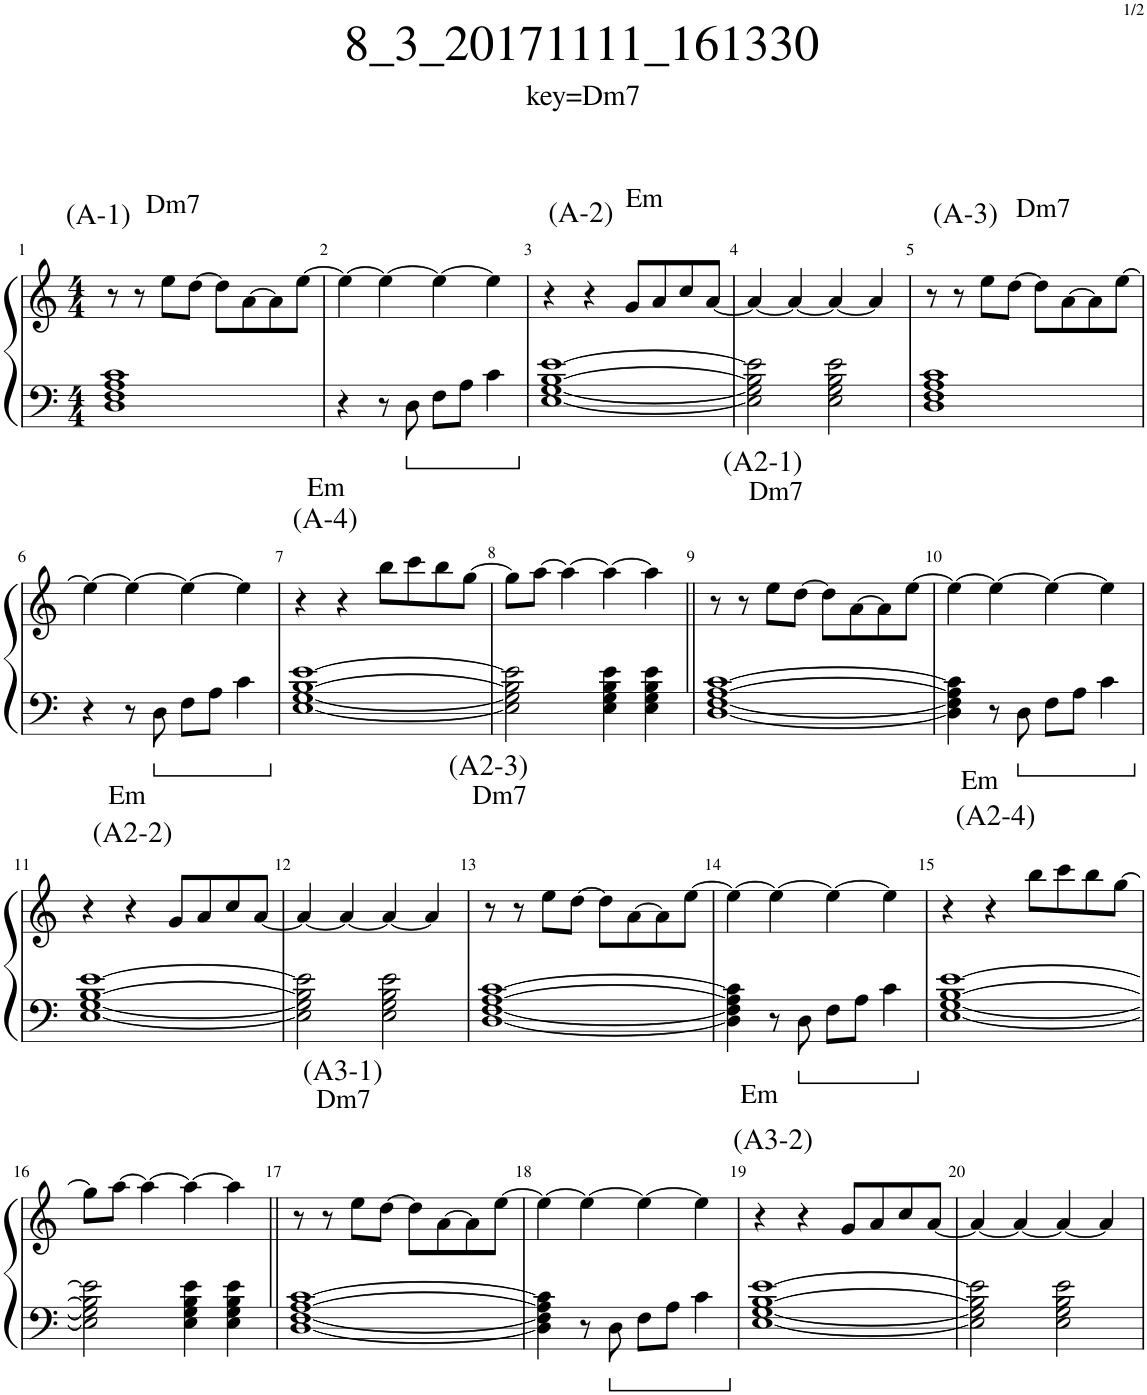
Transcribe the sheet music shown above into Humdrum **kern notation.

**kern	**kern
*part1	*part1
*staff2	*staff1
*I"Piano	*
*I'Pno.	*
*clefF4	*clefG2
*k[]	*k[]
*M4/4	*M4/4
=1	=1
!	!LO:TX:a:t=Dm7
!	!LO:TX:a:t=(A-1)
1D 1F 1A 1c	8r
.	8r
.	8ee\L
.	[8dd\J
.	8dd\L]
.	[8a\
.	8a\]
.	[8ee\J
=2	=2
4r	4ee\_
8r	4ee\_
8D\	.
8F\L	4ee\_
8A\J	.
4c\	4ee\]
=3	=3
!	!LO:TX:a:t=(A-2)
!	!LO:TX:a:t=Em
[1E [1G [1B [1e	4r
.	4r
.	8g/L
.	8a/
.	8cc/
.	[8a/J
=4	=4
2E\] 2G\] 2B\] 2e\]	4a/_
.	4a/_
2E\ 2G\ 2B\ 2e\	4a/_
.	4a/]
=5	=5
!	!LO:TX:a:t=Dm7
!	!LO:TX:a:t=(A-3)
1D 1F 1A 1c	8r
.	8r
.	8ee\L
.	[8dd\J
.	8dd\L]
.	[8a\
.	8a\]
.	[8ee\J
!!LO:LB:g=z
=6	=6
4r	4ee\_
8r	4ee\_
8D\	.
8F\L	4ee\_
8A\J	.
4c\	4ee\]
=7	=7
!	!LO:TX:a:t=(A-4)
!	!LO:TX:a:t=Em
[1E [1G [1B [1e	4r
.	4r
.	8bb\L
.	8ccc\
.	8bb\
.	[8gg\J
=8	=8
2E\] 2G\] 2B\] 2e\]	8gg\L]
.	[8aa\J
.	4aa\_
4E\ 4G\ 4B\ 4e\	4aa\_
4E\ 4G\ 4B\ 4e\	4aa\]
=9||	=9||
!	!LO:TX:a:t=Dm7
!	!LO:TX:a:t=(A2-1)
[1D [1F [1A [1c	8r
.	8r
.	8ee\L
.	[8dd\J
.	8dd\L]
.	[8a\
.	8a\]
.	[8ee\J
=10	=10
4D\] 4F\] 4A\] 4c\]	4ee\_
8r	4ee\_
8D\	.
8F\L	4ee\_
8A\J	.
4c\	4ee\]
!!LO:LB:g=z
=11	=11
!	!LO:TX:a:t=(A2-2)
!	!LO:TX:a:t=Em
[1E [1G [1B [1e	4r
.	4r
.	8g/L
.	8a/
.	8cc/
.	[8a/J
=12	=12
2E\] 2G\] 2B\] 2e\]	4a/_
.	4a/_
2E\ 2G\ 2B\ 2e\	4a/_
.	4a/]
=13	=13
!	!LO:TX:a:t=Dm7
!	!LO:TX:a:t=(A2-3)
[1D [1F [1A [1c	8r
.	8r
.	8ee\L
.	[8dd\J
.	8dd\L]
.	[8a\
.	8a\]
.	[8ee\J
=14	=14
4D\] 4F\] 4A\] 4c\]	4ee\_
8r	4ee\_
8D\	.
8F\L	4ee\_
8A\J	.
4c\	4ee\]
=15	=15
!	!LO:TX:a:t=(A2-4)
!	!LO:TX:a:t=Em
[1E [1G [1B [1e	4r
.	4r
.	8bb\L
.	8ccc\
.	8bb\
.	[8gg\J
!!LO:LB:g=z
=16	=16
2E\] 2G\] 2B\] 2e\]	8gg\L]
.	[8aa\J
.	4aa\_
4E\ 4G\ 4B\ 4e\	4aa\_
4E\ 4G\ 4B\ 4e\	4aa\]
=17||	=17||
!	!LO:TX:a:t=Dm7
!	!LO:TX:a:t=(A3-1)
[1D [1F [1A [1c	8r
.	8r
.	8ee\L
.	[8dd\J
.	8dd\L]
.	[8a\
.	8a\]
.	[8ee\J
=18	=18
4D\] 4F\] 4A\] 4c\]	4ee\_
8r	4ee\_
8D\	.
8F\L	4ee\_
8A\J	.
4c\	4ee\]
=19	=19
!	!LO:TX:a:t=(A3-2)
!	!LO:TX:a:t=Em
[1E [1G [1B [1e	4r
.	4r
.	8g/L
.	8a/
.	8cc/
.	[8a/J
=20	=20
2E\] 2G\] 2B\] 2e\]	4a/_
.	4a/_
2E\ 2G\ 2B\ 2e\	4a/_
.	4a/]
=	=
*-	*-
